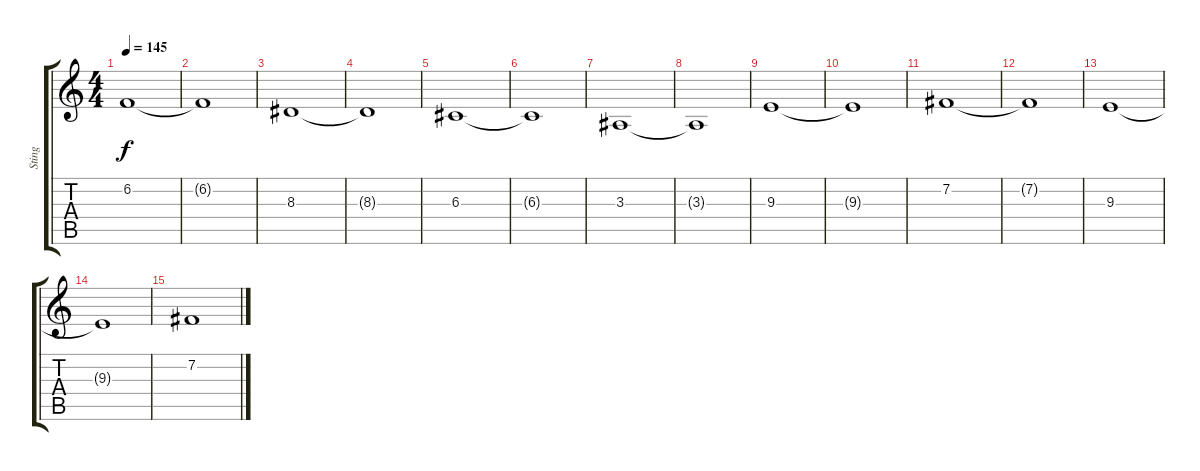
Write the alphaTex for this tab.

\track ("Sting" "Sting") {instrument stringensemble2}
\staff {score tabs}
\tuning (E4 B3 G3 D3 A2 E2) {hide}
\ts (4 4)
\tempo 145
\clef g2
\ks c
6.2.1{dy f} |
6.2{t}.1 |
8.3.1 |
8.3{t}.1 |
6.3.1 |
6.3{t}.1 |
3.3.1 |
3.3{t}.1 |
9.3.1 |
9.3{t}.1 |
7.2.1 |
7.2{t}.1 |
9.3.1 |
9.3{t}.1 |
7.2.1
